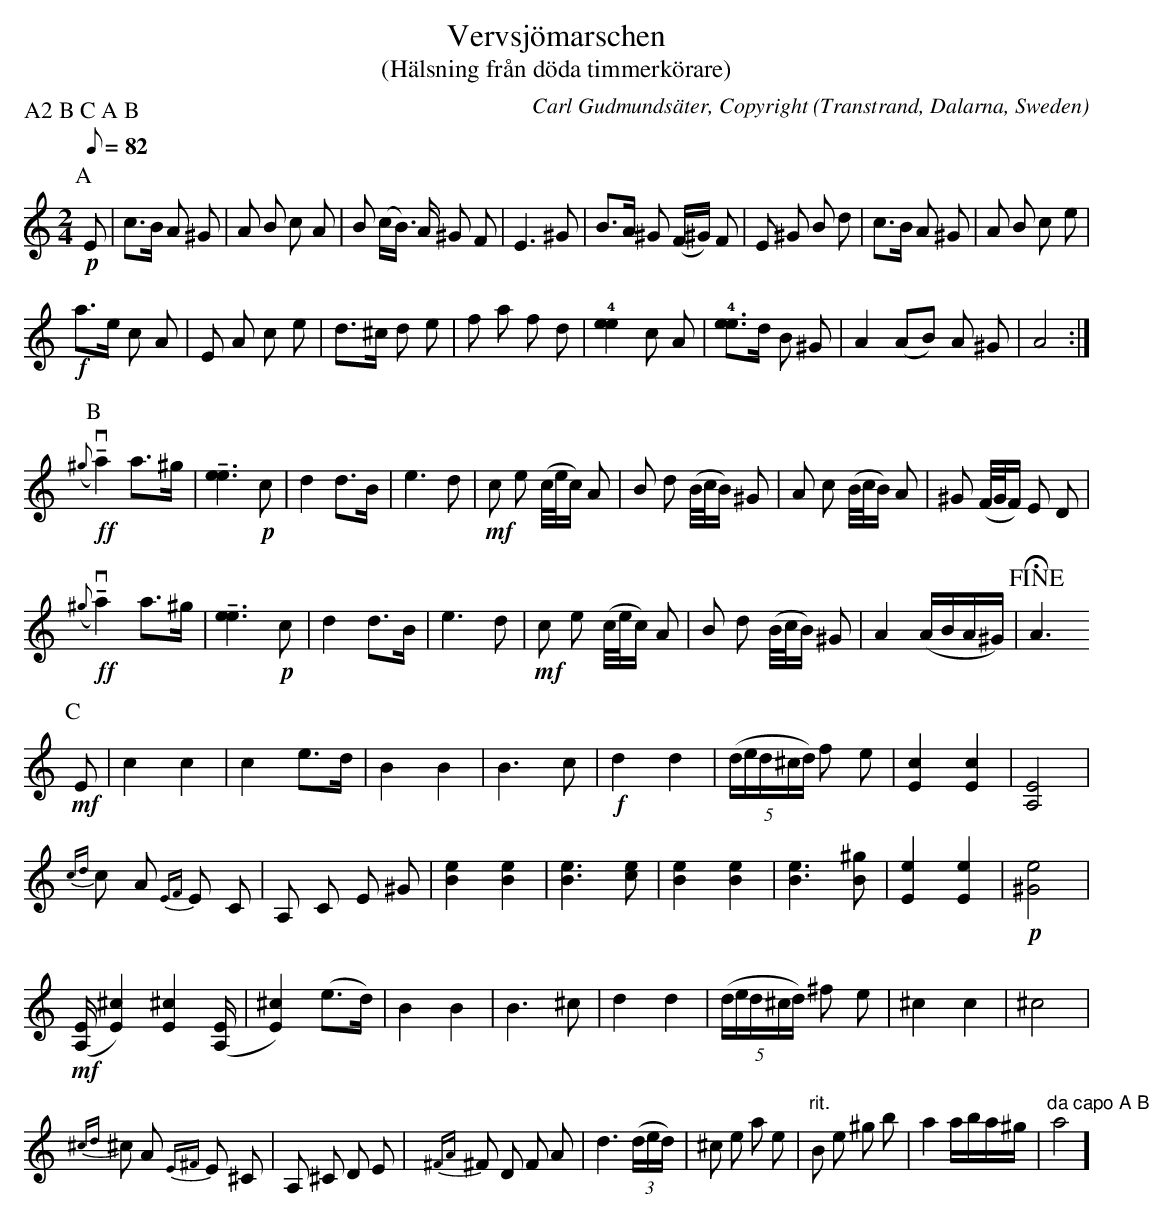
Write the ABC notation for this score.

X:1
T: Vervsjömarschen
T: (Hälsning från döda timmerkörare)
O: Transtrand, Dalarna, Sweden
C: Carl Gudmundsäter, Copyright
P: A2 B C A B
M:2/4
L:1/8
K:C
Q:82 Andante
P:A
+p+ E|c>B A ^G|A B c A|  B (c/2B/2) > A ^G F | E3 ^G| B>A ^G (F/2^G/2) F | E ^G B d |c>B A ^G|A B c e|
+f+ a>e c A| E A c e| d>^c d e|f a f d| !4![e2e2] c A | !4![ee]>d B ^G|A2  (AB) A ^G |A4:|
P:B
+ff+ (v{^g}!tenuto!a2) a>^g| !tenuto![e3e3] +p+ c | d2 d>B | e3 d | +mf+ c e (c/4e/4c/2) A | B d (B/4c/4B/2) ^G | A c (B/4c/4B/2) A | ^G (F/4G/4F/2) E D |
+ff+ (v{^g}!tenuto!a2) a>^g| !tenuto![e3e3] +p+ c | d2 d>B | e3 d | +mf+ !rit.! c e (c/4e/4c/2) A | B d (B/4c/4B/2) ^G | !rit.! A2 (A/2B/2A/2^G/2) | !fine! !fermata!A3
P:C
+mf+ E | c2 c2 | c2 e>d | B2 B2 | B3 c | +f+ d2 d2 | (5(d/2e/2d/2^c/2d/2) f e | [c2E2] [c2E2] | [A,4E4] |
{cd} c A {EF} E C | A, C E ^G | [e2B2] [e2B2] | [e3B3] [ec] | [e2B2] [e2B2] | [e3B3] [^gB] | !rit.! [e2E2] [e2E2] | +p+ [e4^G4] |
+mf+ ([E/2A,/2]  [E2^c2]) [E2^c2] ([E/2A,/2] | [E2^c2]) (e>d) | B2 B2 | B3 ^c | d2 d2 | (5(d/2e/2d/2^c/2d/2) ^f e | ^c2 c2 | ^c4 |
{^cd} ^c A {E^F} E ^C | A, ^C D E | {^FA} ^F D F A | d3 (3(d/2e/2d/2) | ^c e a e | "rit." B e ^g b | a2 a/2b/2a/2^g/2 | "da capo A B" a4]
